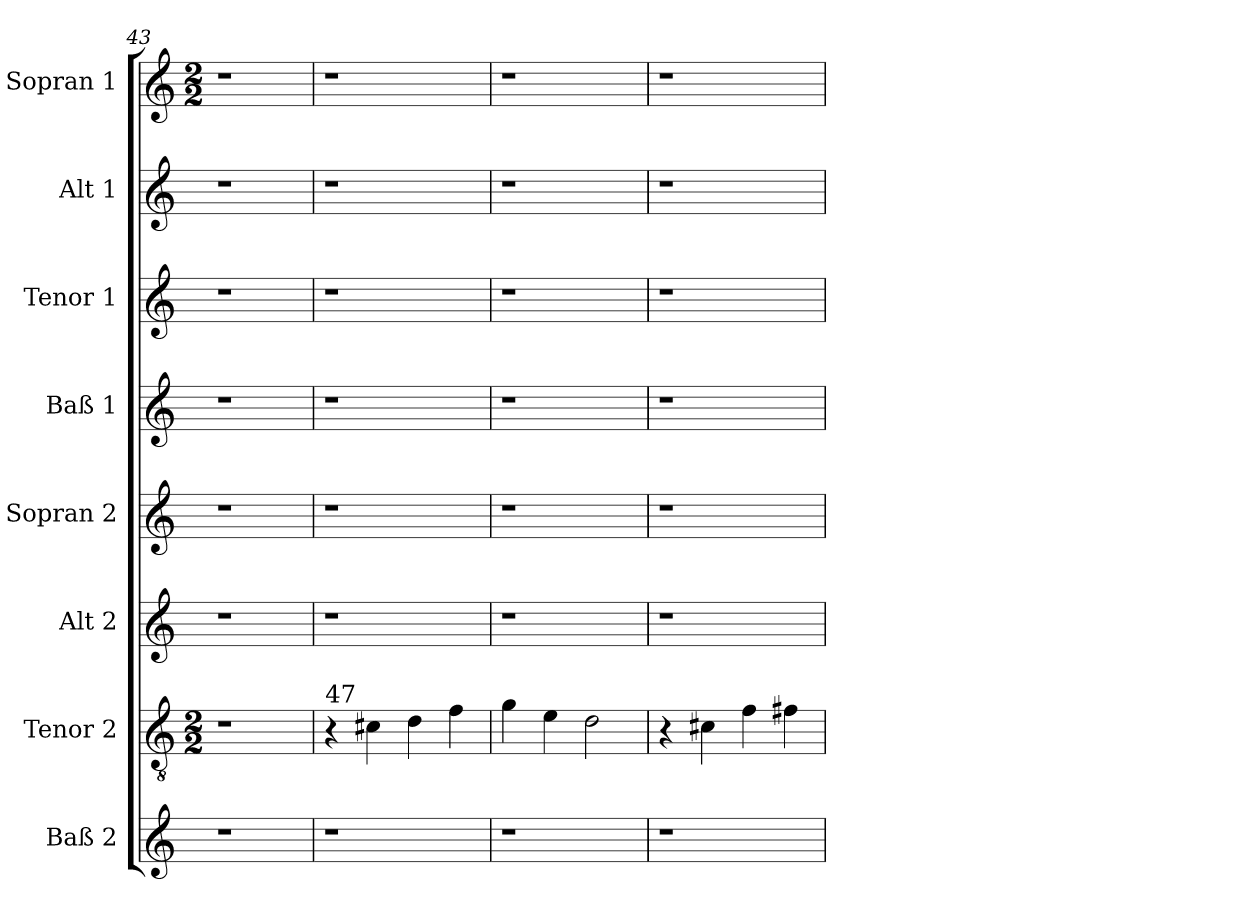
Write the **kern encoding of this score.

**kern	**kern	**kern	**kern	**kern	**kern	**kern	**kern
*part8	*part7	*part6	*part5	*part4	*part3	*part2	*part1
*staff8	*staff7	*staff6	*staff5	*staff4	*staff3	*staff2	*staff1
*I"Baß 2	*I"Tenor 2	*I"Alt 2	*I"Sopran 2	*I"Baß 1	*I"Tenor 1	*I"Alt 1	*I"Sopran 1
*clefG2	*clefGv2	*clefG2	*clefG2	*clefG2	*clefG2	*clefG2	*clefG2
*k[]	*k[]	*k[]	*k[]	*k[]	*k[]	*k[]	*k[]
*	*M2/2	*	*	*	*	*	*M2/2
=43	=43	=43	=43	=43	=43	=43	=43
1r	1r	1r	1r	1r	1r	1r	1r
=44	=44	=44	=44	=44	=44	=44	=44
1r	1r	1r	1r	1r	1r	1r	1r
=45	=45	=45	=45	=45	=45	=45	=45
1r	1r	1r	1r	1r	1r	1r	1r
=46	=46	=46	=46	=46	=46	=46	=46
1r	1r	1r	1r	1r	1r	1r	1r
=47	=47	=47	=47	=47	=47	=47	=47
!	!LO:TX:a:t=47	!	!	!	!	!	!
1r	4r	1r	1r	1r	1r	1r	1r
.	4c#X\	.	.	.	.	.	.
.	4d\	.	.	.	.	.	.
.	4f\	.	.	.	.	.	.
!!LO:PB:g=z
=48	=48	=48	=48	=48	=48	=48	=48
1r	4g\	1r	1r	1r	1r	1r	1r
.	4e\	.	.	.	.	.	.
.	2d\	.	.	.	.	.	.
!!LO:PB:g=z
=49	=49	=49	=49	=49	=49	=49	=49
1r	4r	1r	1r	1r	1r	1r	1r
.	4c#X\	.	.	.	.	.	.
.	4f\	.	.	.	.	.	.
.	4f#X\	.	.	.	.	.	.
=	=	=	=	=	=	=	=
*-	*-	*-	*-	*-	*-	*-	*-
